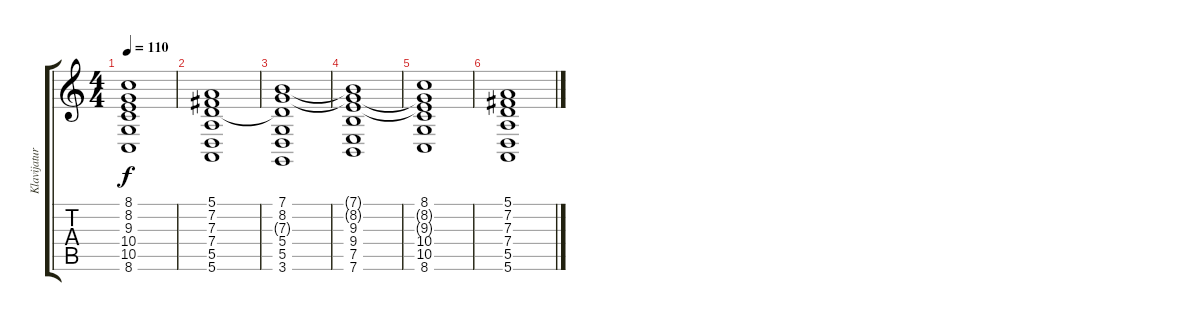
\track ("Klavijature 1" "Klavijatur") {instrument pad8sweep}
\staff {score tabs}
\tuning (E4 B3 G3 D3 A2 E2) {hide}
\ts (4 4)
\tempo 110
\clef g2
\ks c
(8.1 8.2{t} 9.3{t} 10.4 10.5 8.6).1{dy f} |
(5.1 7.2 7.3 7.4 5.5 5.6).1 |
(7.1 8.2 7.3{t} 5.4 5.5 3.6).1{volume 0} |
(7.1{t} 8.2{t} 9.3 9.4 7.5 7.6).1 |
(8.1 8.2{t} 9.3{t} 10.4 10.5 8.6).1 |
(5.1 7.2 7.3 7.4 5.5 5.6).1
